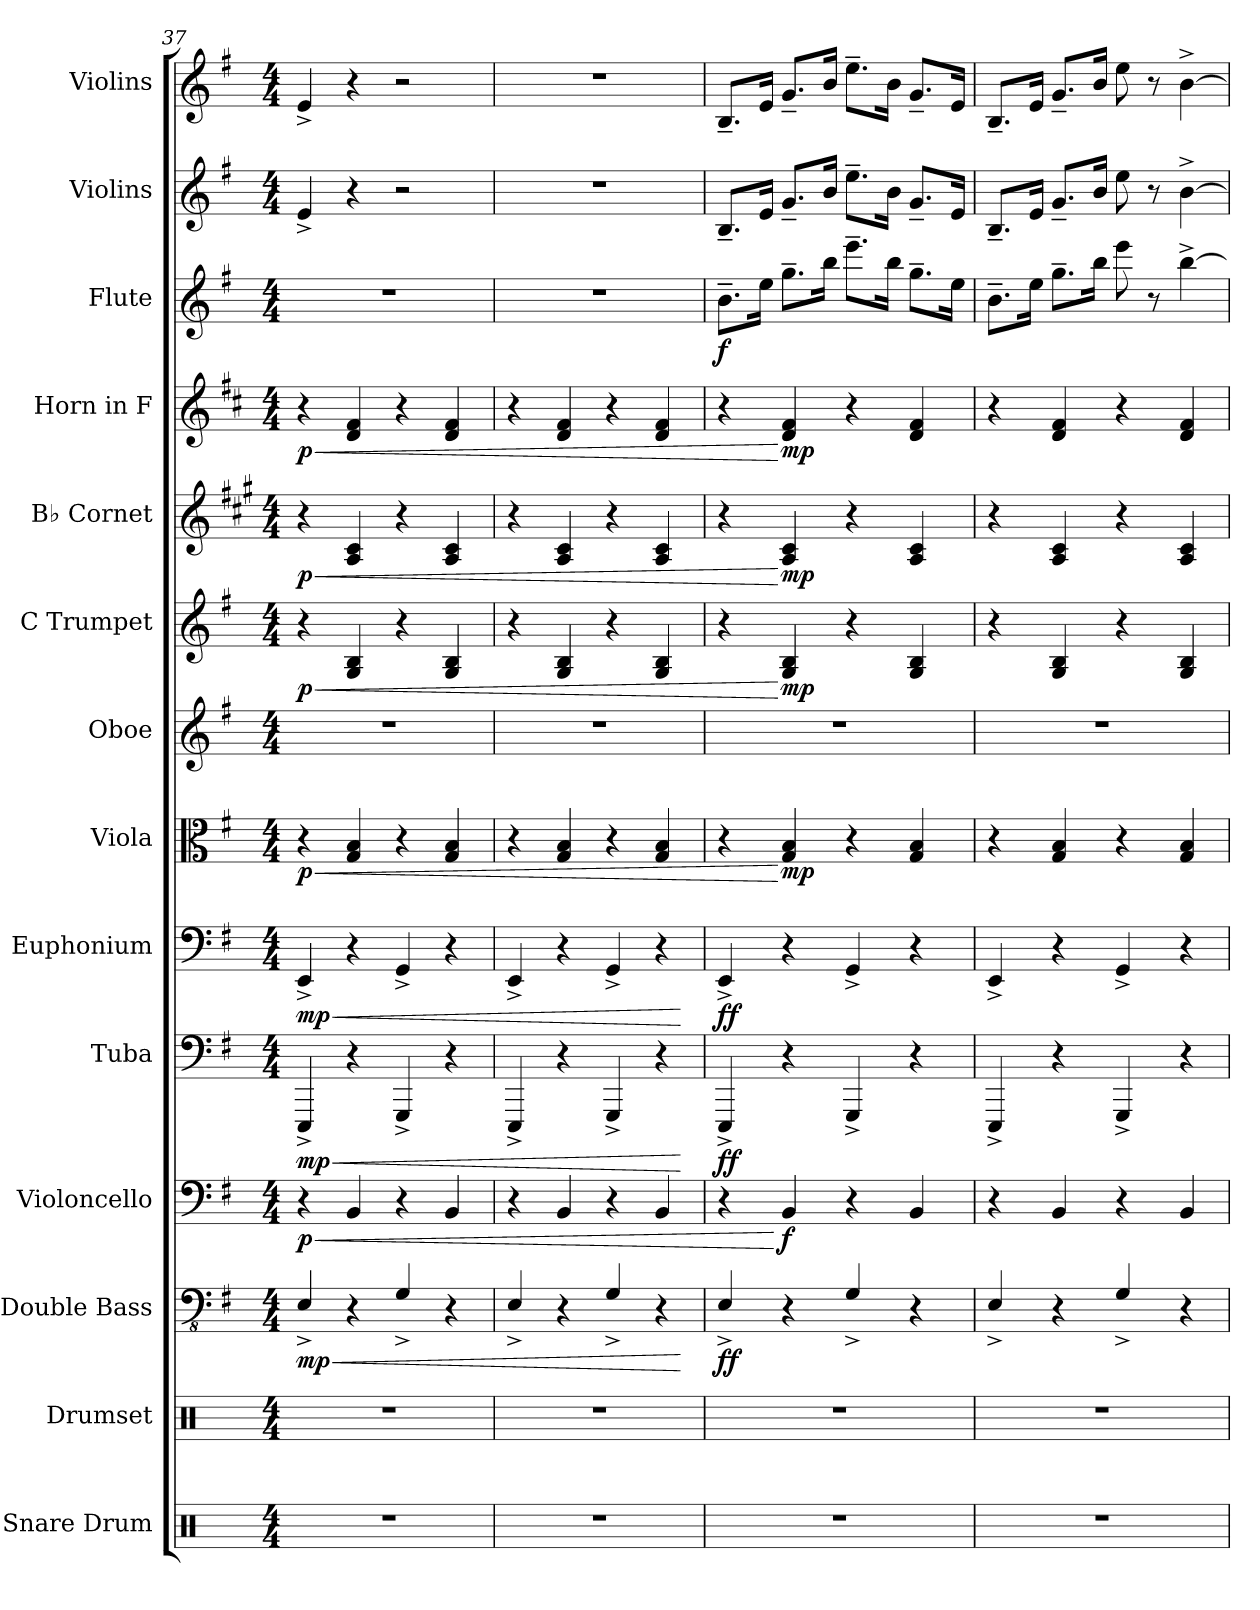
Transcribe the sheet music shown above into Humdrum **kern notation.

**kern	**kern	**kern	**dynam	**kern	**dynam	**kern	**dynam	**kern	**dynam	**kern	**dynam	**kern	**kern	**dynam	**kern	**dynam	**kern	**dynam	**kern	**dynam	**kern	**kern
*part14	*part13	*part12	*part12	*part11	*part11	*part10	*part10	*part9	*part9	*part8	*part8	*part7	*part6	*part6	*part5	*part5	*part4	*part4	*part3	*part3	*part2	*part1
*staff14	*staff13	*staff12	*staff12	*staff11	*staff11	*staff10	*staff10	*staff9	*staff9	*staff8	*staff8	*staff7	*staff6	*staff6	*staff5	*staff5	*staff4	*staff4	*staff3	*staff3	*staff2	*staff1
*I"Snare Drum	*I"Drumset	*I"Double Bass	*	*I"Violoncello	*	*I"Tuba	*	*I"Euphonium	*	*I"Viola	*	*I"Oboe	*I"C Trumpet	*	*I"B♭ Cornet	*	*I"Horn in F	*	*I"Flute	*	*I"Violins	*I"Violins
*I'Sn. Dr.	*I'Drs.	*I'Db.	*	*I'Vc.	*	*I'Tba.	*	*I'Euph.	*	*I'Vla.	*	*I'Ob.	*I'C Tpt.	*	*I'B♭ Cnt.	*	*	*	*I'Fl.	*	*I'Vlns.	*I'Vlns.
!!LO:PB:g=z
*clefX	*clefX	*clefFv4	*	*clefF4	*	*clefF4	*	*clefF4	*	*clefC3	*	*clefG2	*clefG2	*	*clefG2	*	*clefG2	*	*clefG2	*	*clefG2	*clefG2
*	*	*ITrd7c12	*	*	*	*	*	*	*	*	*	*	*	*	*ITrd1c2	*	*ITrd4c7	*	*	*	*	*
*k[]	*k[]	*k[f#]	*	*k[f#]	*	*k[f#]	*	*k[f#]	*	*k[f#]	*	*k[f#]	*k[f#]	*	*k[f#]	*	*k[f#]	*	*k[f#]	*	*k[f#]	*k[f#]
*M4/4	*M4/4	*M4/4	*	*M4/4	*	*M4/4	*	*M4/4	*	*M4/4	*	*M4/4	*M4/4	*	*M4/4	*	*M4/4	*	*M4/4	*	*M4/4	*M4/4
=37	=37	=37	=37	=37	=37	=37	=37	=37	=37	=37	=37	=37	=37	=37	=37	=37	=37	=37	=37	=37	=37	=37
!	!	!	!LO:HP:b	!	!LO:HP:b	!	!LO:HP:b	!	!LO:HP:b	!	!LO:HP:b	!	!	!LO:HP:b	!	!LO:HP:b	!	!LO:HP:b	!	!	!	!
!	!	!	!LO:DY:n=1:b	!	!LO:DY:n=1:b	!	!LO:DY:n=1:b	!	!LO:DY:n=1:b	!	!LO:DY:n=1:b	!	!	!LO:DY:n=1:b	!	!LO:DY:n=1:b	!	!LO:DY:n=1:b	!	!	!	!
1r	1r	4EEE^/	< mp	4r	< p	4EEE^/	< mp	4EE^/	< mp	4r	< p	1r	4r	< p	4r	< p	4r	< p	1r	.	4e^/	4e^/
.	.	4r	.	4BB/	.	4r	.	4r	.	4G/ 4B/	.	.	4G/ 4B/	.	4G/ 4B/	.	4G/ 4B/	.	.	.	4r	4r
.	.	4GGG^/	.	4r	.	4GGG^/	.	4GG^/	.	4r	.	.	4r	.	4r	.	4r	.	.	.	2r	2r
.	.	4r	.	4BB/	.	4r	.	4r	.	4G/ 4B/	.	.	4G/ 4B/	.	4G/ 4B/	.	4G/ 4B/	.	.	.	.	.
=38	=38	=38	=38	=38	=38	=38	=38	=38	=38	=38	=38	=38	=38	=38	=38	=38	=38	=38	=38	=38	=38	=38
1r	1r	4EEE^/	.	4r	.	4EEE^/	.	4EE^/	.	4r	.	1r	4r	.	4r	.	4r	.	1r	.	1r	1r
.	.	4r	.	4BB/	.	4r	.	4r	.	4G/ 4B/	.	.	4G/ 4B/	.	4G/ 4B/	.	4G/ 4B/	.	.	.	.	.
.	.	4GGG^/	.	4r	.	4GGG^/	.	4GG^/	.	4r	.	.	4r	.	4r	.	4r	.	.	.	.	.
.	.	4r	.	4BB/	.	4r	.	4r	.	4G/ 4B/	.	.	4G/ 4B/	.	4G/ 4B/	.	4G/ 4B/	.	.	.	.	.
.	.	.	[	.	.	.	[	.	[	.	.	.	.	.	.	.	.	.	.	.	.	.
=39	=39	=39	=39	=39	=39	=39	=39	=39	=39	=39	=39	=39	=39	=39	=39	=39	=39	=39	=39	=39	=39	=39
!	!	!	!LO:DY:b	!	!	!	!LO:DY:b	!	!LO:DY:b	!	!	!	!	!	!	!	!	!	!	!LO:DY:b	!	!
1r	1r	4EEE^/	ff	4r	.	4EEE^/	ff	4EE^/	ff	4r	.	1r	4r	.	4r	.	4r	.	8.b~\L	f	8.B~/L	8.B~/L
.	.	.	.	.	.	.	.	.	.	.	.	.	.	.	.	.	.	.	16ee\Jk	.	16e/Jk	16e/Jk
!	!	!	!	!	!LO:DY:n=1:b	!	!	!	!	!	!LO:DY:n=1:b	!	!	!LO:DY:n=1:b	!	!LO:DY:n=1:b	!	!LO:DY:n=1:b	!	!	!	!
.	.	4r	.	4BB/	[ f	4r	.	4r	.	4G/ 4B/	[ mp	.	4G/ 4B/	[ mp	4G/ 4B/	[ mp	4G/ 4B/	[ mp	8.gg~\L	.	8.g~/L	8.g~/L
.	.	.	.	.	.	.	.	.	.	.	.	.	.	.	.	.	.	.	16bb\Jk	.	16b/Jk	16b/Jk
.	.	4GGG^/	.	4r	.	4GGG^/	.	4GG^/	.	4r	.	.	4r	.	4r	.	4r	.	8.eee~\L	.	8.ee~\L	8.ee~\L
.	.	.	.	.	.	.	.	.	.	.	.	.	.	.	.	.	.	.	16bb\Jk	.	16b\Jk	16b\Jk
.	.	4r	.	4BB/	.	4r	.	4r	.	4G/ 4B/	.	.	4G/ 4B/	.	4G/ 4B/	.	4G/ 4B/	.	8.gg~\L	.	8.g~/L	8.g~/L
.	.	.	.	.	.	.	.	.	.	.	.	.	.	.	.	.	.	.	16ee\Jk	.	16e/Jk	16e/Jk
=40	=40	=40	=40	=40	=40	=40	=40	=40	=40	=40	=40	=40	=40	=40	=40	=40	=40	=40	=40	=40	=40	=40
1r	1r	4EEE^/	.	4r	.	4EEE^/	.	4EE^/	.	4r	.	1r	4r	.	4r	.	4r	.	8.b~\L	.	8.B~/L	8.B~/L
.	.	.	.	.	.	.	.	.	.	.	.	.	.	.	.	.	.	.	16ee\Jk	.	16e/Jk	16e/Jk
.	.	4r	.	4BB/	.	4r	.	4r	.	4G/ 4B/	.	.	4G/ 4B/	.	4G/ 4B/	.	4G/ 4B/	.	8.gg~\L	.	8.g~/L	8.g~/L
.	.	.	.	.	.	.	.	.	.	.	.	.	.	.	.	.	.	.	16bb\Jk	.	16b/Jk	16b/Jk
.	.	4GGG^/	.	4r	.	4GGG^/	.	4GG^/	.	4r	.	.	4r	.	4r	.	4r	.	8eee\	.	8ee\	8ee\
.	.	.	.	.	.	.	.	.	.	.	.	.	.	.	.	.	.	.	8r	.	8r	8r
.	.	4r	.	4BB/	.	4r	.	4r	.	4G/ 4B/	.	.	4G/ 4B/	.	4G/ 4B/	.	4G/ 4B/	.	[4bb^\	.	[4b^\	[4b^\
=	=	=	=	=	=	=	=	=	=	=	=	=	=	=	=	=	=	=	=	=	=	=
*-	*-	*-	*-	*-	*-	*-	*-	*-	*-	*-	*-	*-	*-	*-	*-	*-	*-	*-	*-	*-	*-	*-
